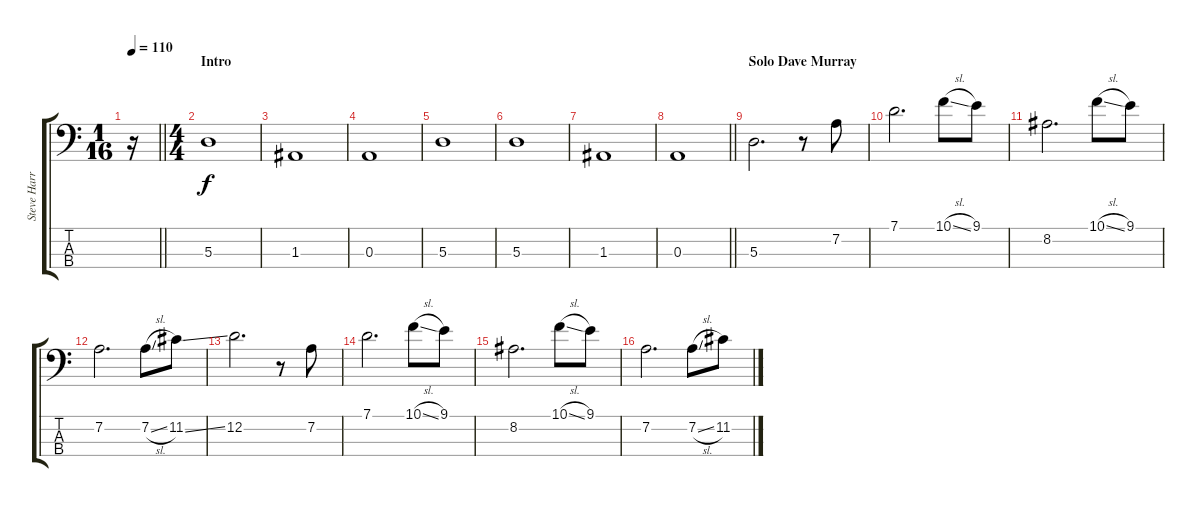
\track ("Steve Harris" "Steve Harr") {instrument electricbassfinger}
\staff {score tabs}
\tuning (G2 D2 A1 E1) {hide}
\ts (1 16)
\tempo 110
\clef f4
\barLineRight lightlight
\ks c
r.16{dy f instrument electricbassfinger} |
\ts (4 4)
\section ("" "Intro")
5.3.1{instrument synthbass2} |
1.3.1 |
0.3.1 |
5.3.1 |
5.3.1 |
1.3.1 |
\barLineRight lightlight
0.3.1 |
\section ("" "Solo Dave Murray")
5.3.2{d} r.8 7.2.8{instrument electricbassfinger} |
7.1.2{d instrument electricbassfinger} 10.1{sl}.8 9.1.8 |
8.2.2{d} 10.1{sl}.8 9.1.8 |
7.2.2{d} 7.2{sl}.8 11.2{ss}.8 |
12.2.2{d} r.8 7.2.8 |
7.1.2{d} 10.1{sl}.8 9.1.8 |
8.2.2{d} 10.1{sl}.8 9.1.8 |
7.2.2{d} 7.2{sl}.8 11.2{ss}.8
